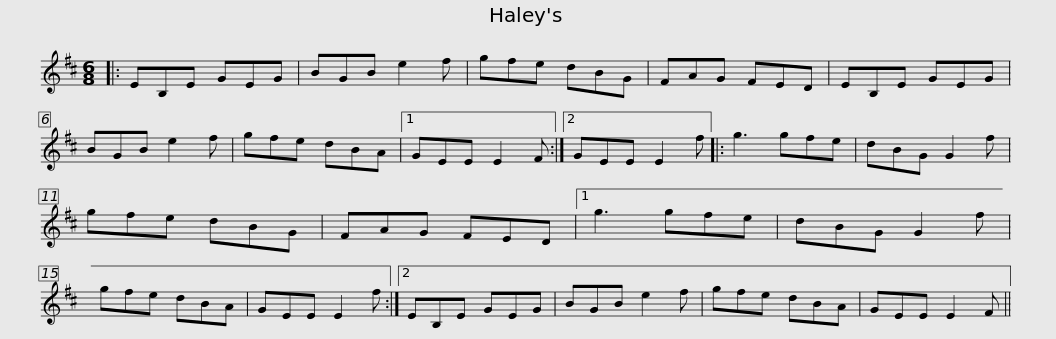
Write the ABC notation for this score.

X:1
L:1/8
M:6/8
I:linebreak $
K:D
V:1 treble
V:1
|: EB,E GEG | BGB e2 f | gfe dBG | FAG FED | EB,E GEG | %5
 BGB e2 f | gfe dBA |1$ GEE E2 F :|2 GEE E2 f |: g3 gfe | %10
 dBG G2 f | gfe dBG | FAG FED |1 g3 gfe | dBG G2 f |$ %15
 gfe dBA | GEE E2 f :|2 EB,E GEG | BGB e2 f | gfe dBA | %20
 GEE E2 F || %21
